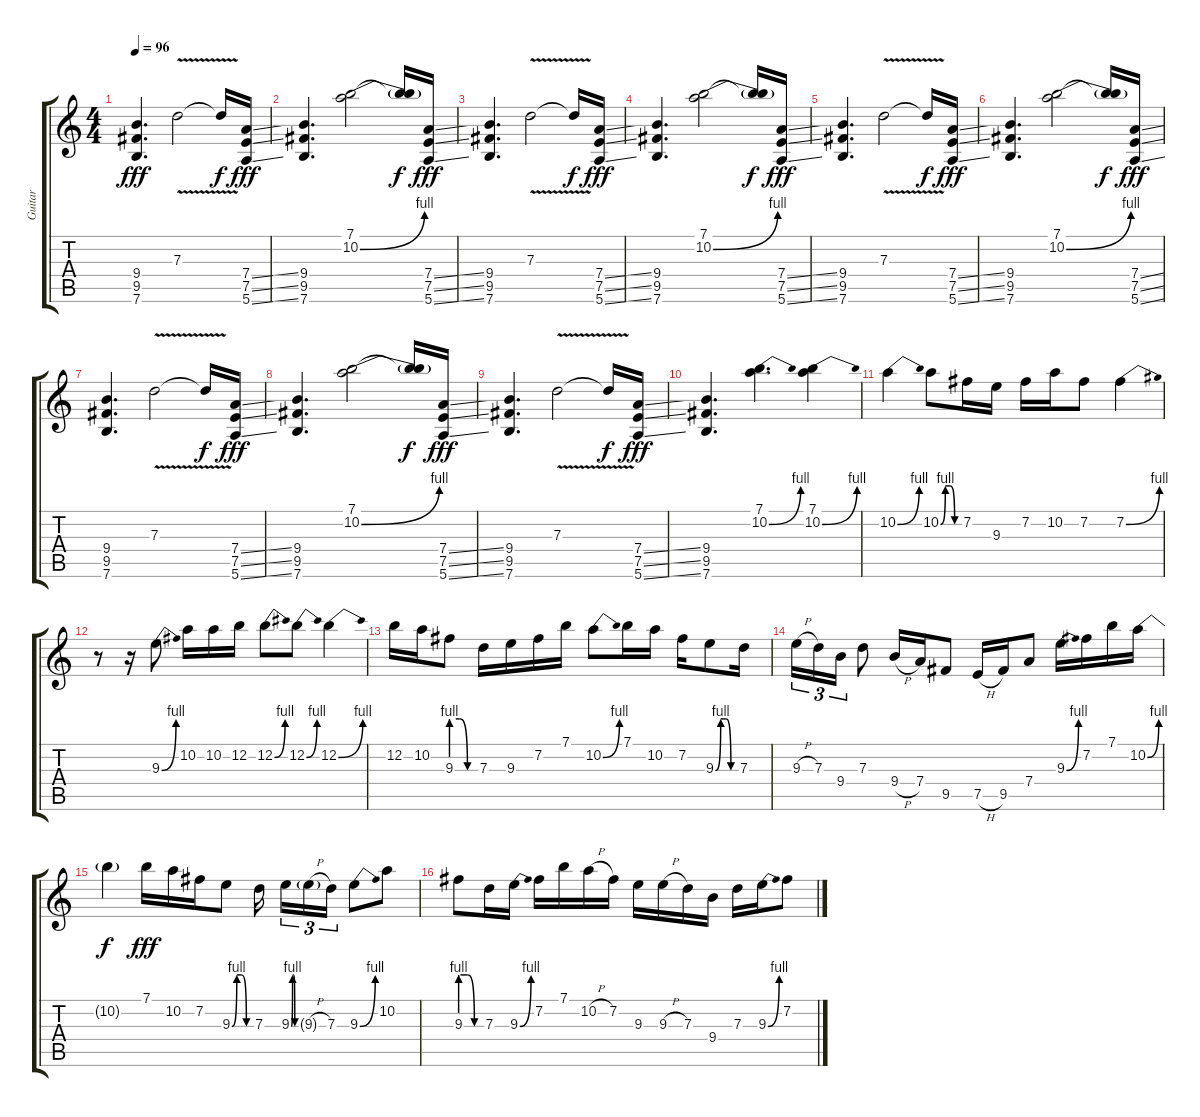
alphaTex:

\track ("Guitar" "Guitar") {instrument overdrivenguitar}
\staff {score tabs}
\tuning (E4 B3 G3 D3 A2 E2) {hide}
\ts (4 4)
\tempo 96
\clef g2
\ks c
(9.4 9.5 7.6).4{d dy fff} 7.3{v}.2 7.3{t}.16{dy f} (7.4{ss} 7.5{ss} 5.6{ss}).16{dy fff} |
(9.4 9.5 7.6).4{d} (7.1 10.2{be (bend 0 0 60 4)}).2 (7.1{t} 10.2{t}).16{dy f} (7.4{ss} 7.5{ss} 5.6{ss}).16{dy fff} |
(9.4 9.5 7.6).4{d} 7.3{v}.2 7.3{t}.16{dy f} (7.4{ss} 7.5{ss} 5.6{ss}).16{dy fff} |
(9.4 9.5 7.6).4{d} (7.1 10.2{be (bend 0 0 60 4)}).2 (7.1{t} 10.2{t}).16{dy f} (7.4{ss} 7.5{ss} 5.6{ss}).16{dy fff} |
(9.4 9.5 7.6).4{d} 7.3{v}.2 7.3{t}.16{dy f} (7.4{ss} 7.5{ss} 5.6{ss}).16{dy fff} |
(9.4 9.5 7.6).4{d} (7.1 10.2{be (bend 0 0 60 4)}).2 (7.1{t} 10.2{t}).16{dy f} (7.4{ss} 7.5{ss} 5.6{ss}).16{dy fff} |
(9.4 9.5 7.6).4{d} 7.3{v}.2 7.3{t}.16{dy f} (7.4{ss} 7.5{ss} 5.6{ss}).16{dy fff} |
(9.4 9.5 7.6).4{d} (7.1 10.2{be (bend 0 0 60 4)}).2 (7.1{t} 10.2{t}).16{dy f} (7.4{ss} 7.5{ss} 5.6{ss}).16{dy fff} |
(9.4 9.5 7.6).4{d} 7.3{v}.2 7.3{t}.16{dy f} (7.4{ss} 7.5{ss} 5.6{ss}).16{dy fff} |
(9.4 9.5 7.6).4{d} (7.1 10.2{be (bend 0 0 60 4)}).4{d} (7.1 10.2{be (bend 0 0 60 4)}).4 |
10.2{be (bend 0 0 60 4)}.4 10.2{be (custom 0 0 15 4 30 4 45 0 60 0)}.8 7.2.16 9.3.16 7.2.16 10.2.16 7.2.8 7.2{be (bend 0 0 60 4)}.4 |
r.8 r.16 9.3{be (bend 0 0 60 4)}.8 10.2.16 10.2.16 12.2.16 12.2{be (bend 0 0 60 4)}.8 12.2{be (bend 0 0 60 4)}.8 12.2{be (bend 0 0 60 4)}.4 |
12.2.16 10.2.16 9.3{be (custom 0 4 20 4 40 0 60 0)}.8 7.3.16 9.3.16 7.2.16 7.1.16 10.2{be (bend 0 0 60 4)}.8 7.1.16 10.2.16 7.2.16 9.3{be (custom 0 0 15 4 30 4 45 0 60 0)}.8 7.3.16 |
9.3{h}.16{tu (3 2)} 7.3.16{tu (3 2)} 9.4.16{tu (3 2)} 7.3.8 9.4{h}.16 7.4.16 9.5.8 7.5{h}.16 9.5.16 7.4.8 9.3{be (bend 0 0 60 4)}.16 7.2.16 7.1.16 10.2{be (bend 0 0 60 4)}.16 |
10.2{t}.4{dy f} 7.1.16{dy fff} 10.2.16 7.2.16 9.3{be (custom 0 0 15 4 30 4 45 0 60 0)}.8 7.3.16{beam splitsecondary} 9.3{be (custom 0 0 15 4 30 4 45 0 60 0)}.16{tu (3 2)} 9.3{h g}.16{tu (3 2)} 7.3.16{tu (3 2)} 9.3{be (bend 0 0 60 4)}.8 10.2.8 |
9.3{be (custom 0 4 20 4 40 0 60 0)}.8 7.3.16 9.3{be (bend 0 0 60 4)}.16 7.2.16 7.1.16 10.2{h}.16 7.2.16 9.3.16 9.3{h}.16 7.3.16 9.4.16 7.3.16 9.3{be (bend 0 0 60 4)}.16 7.2.8
